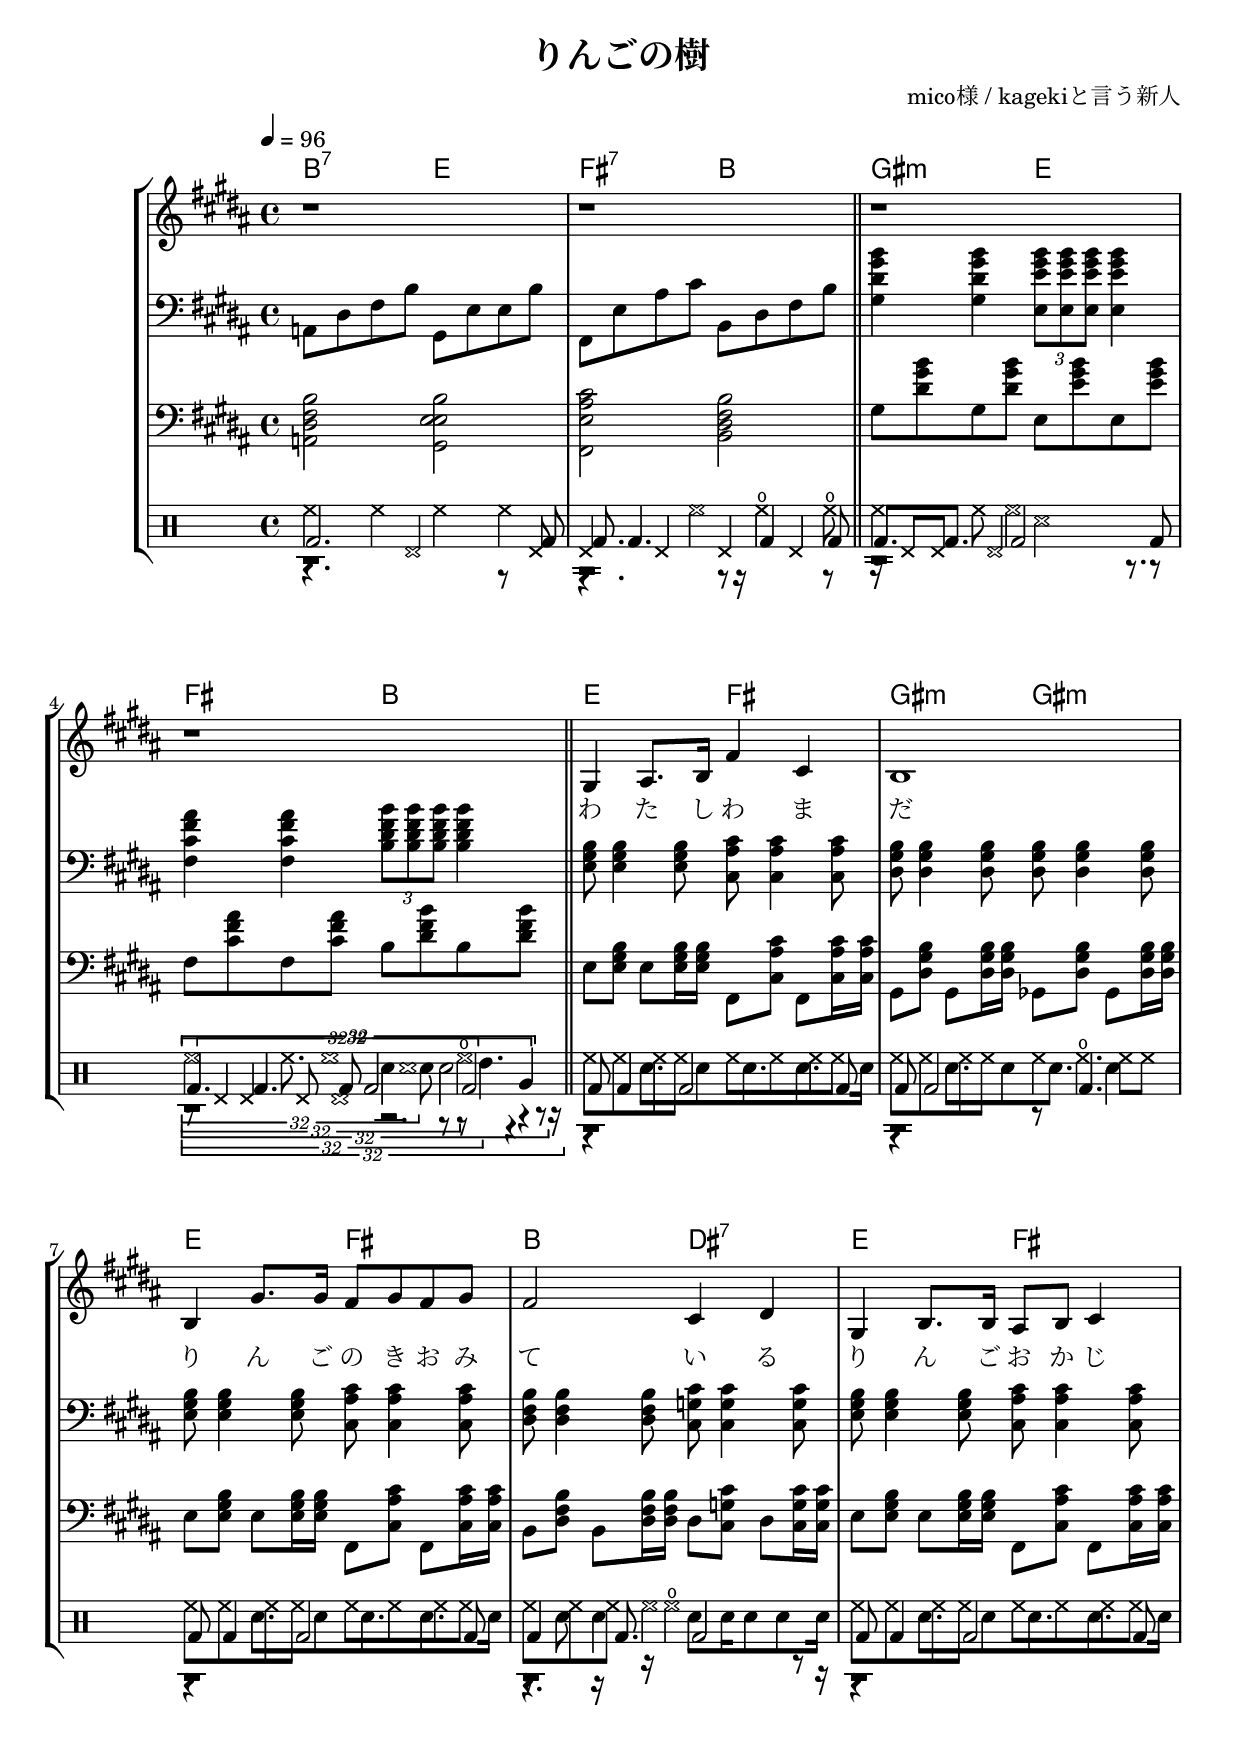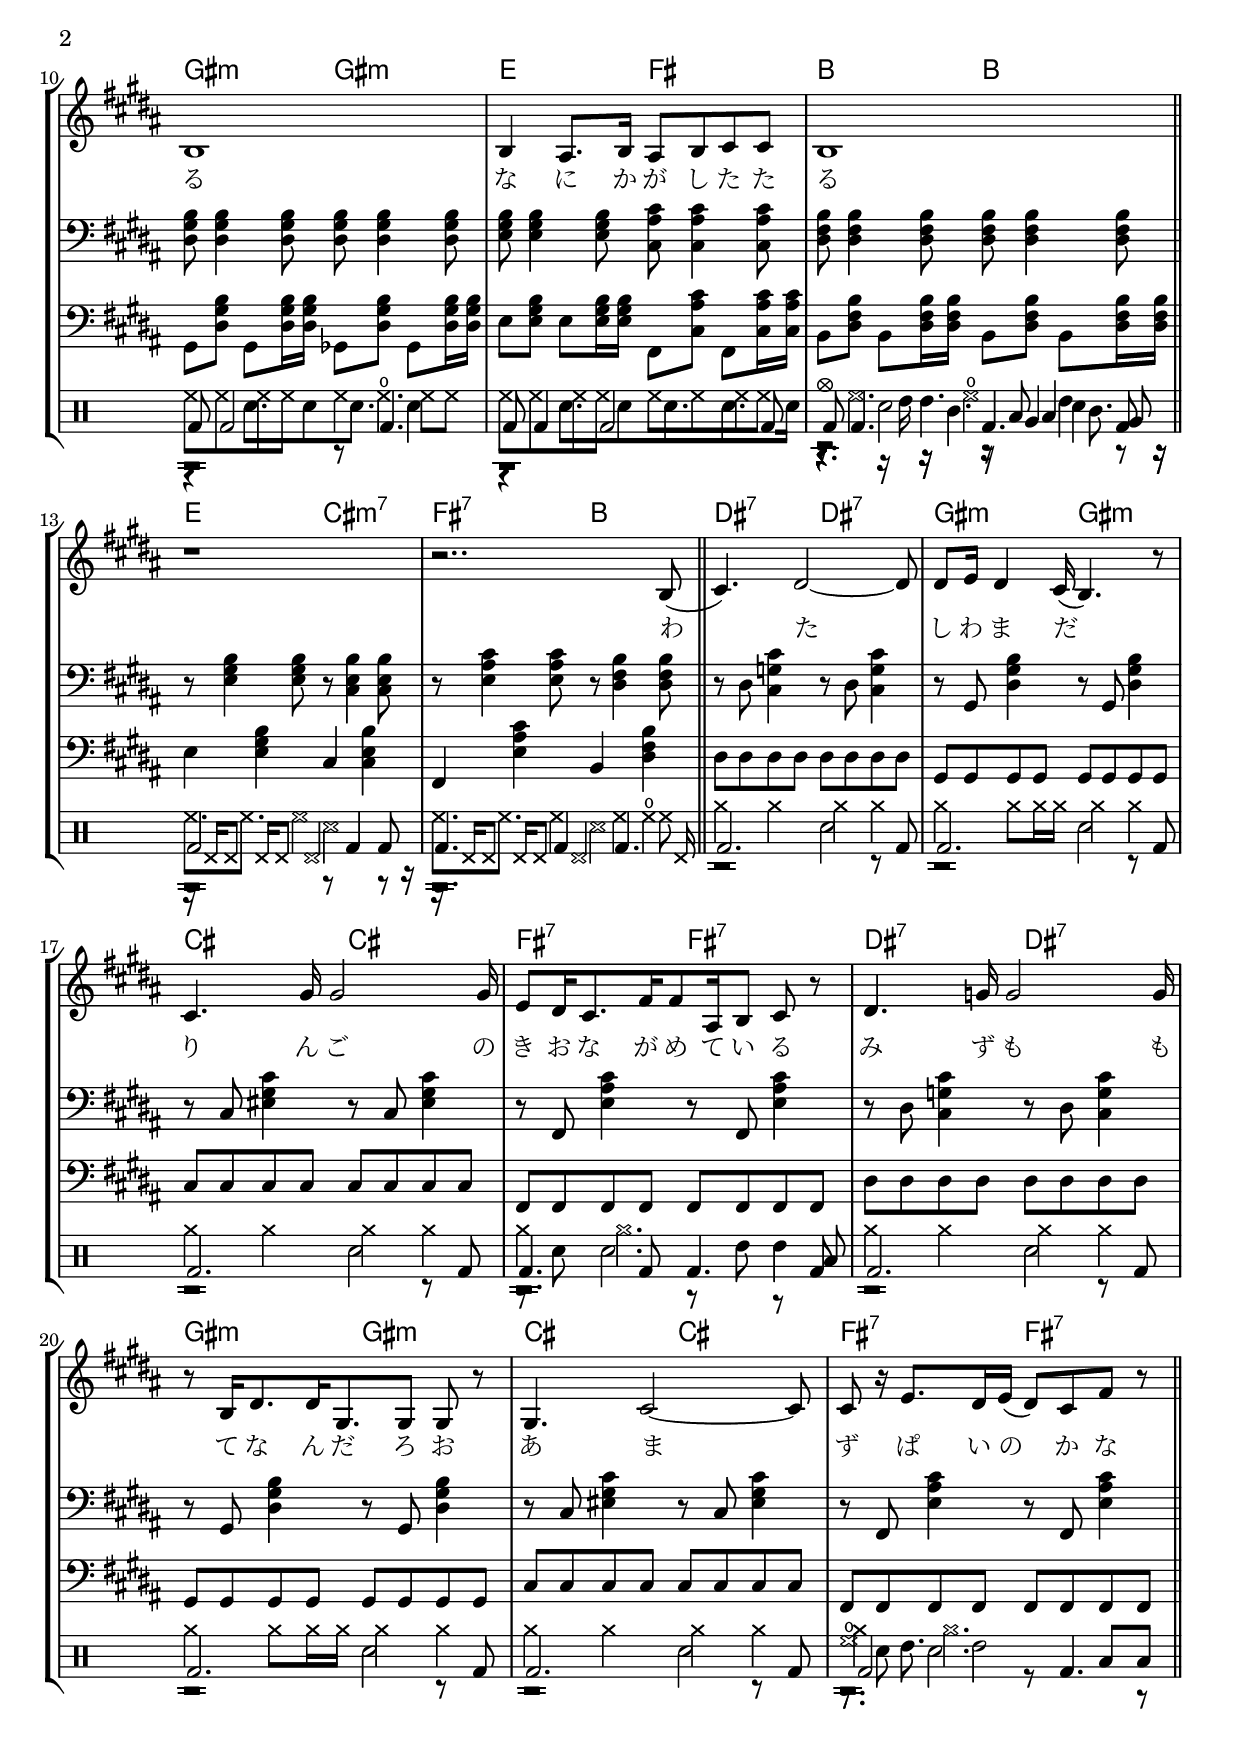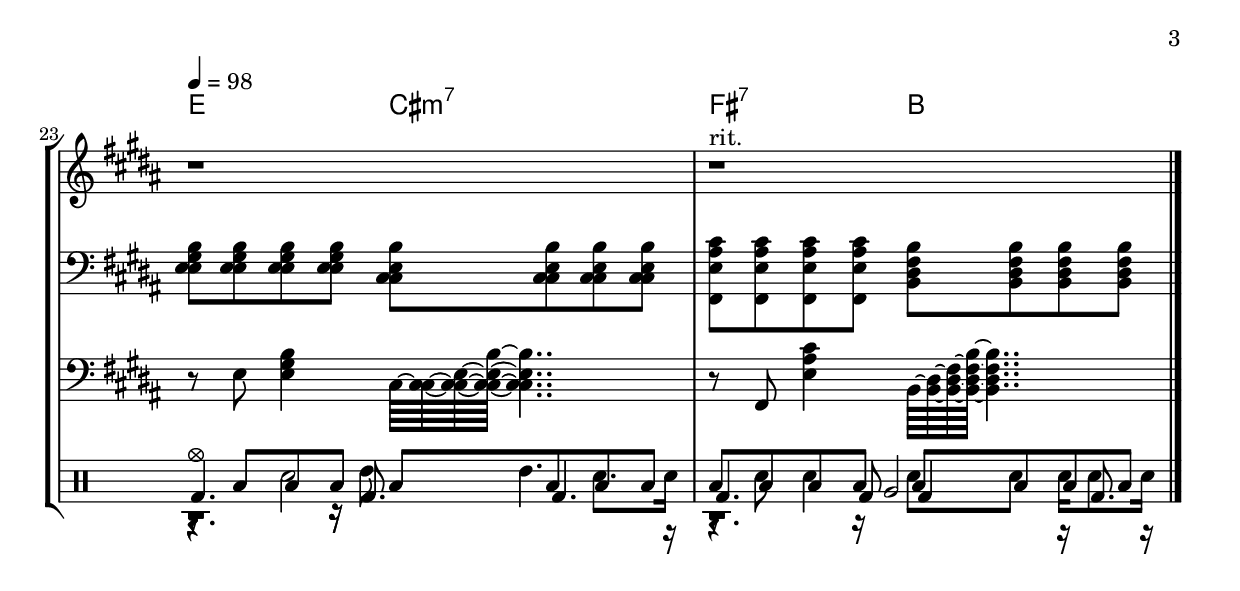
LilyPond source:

\version "2.12.1"

\header {
	title = \markup {りんごの樹}
	composer = \markup \center-column {"mico様 / kagekiと言う新人"}
}

harmony = \chordmode {
	b2:7 e fis:7 b 

	gis:m e fis b 

	e fis gis:m gis:m e fis b dis:7 e fis gis:m gis:m e fis b b 

	e cis:min7 fis:7 b 

	dis:7 dis:7 gis:m gis:m cis cis fis:7 fis:7 dis:7 dis:7 gis:m gis:m cis cis fis:7 fis:7 

	e cis:min7 fis:7 b 
}

melody = {
	\key b \major
	\tempo 4 = 96
	r1 | r1   
	r1 | r1   
	\set Staff.midiInstrument = #"fss0.35"
	 gis4  ais8.  b16  fis'4  cis'4 
	b1 
	b4  gis'8.  gis'16  fis'8  gis'8  fis'8  gis'8 
	fis'2  cis'4  dis'4 
	gis4  b8.  b16  ais8  b8  cis'4 
	b1 
	b4  ais8.  b16  ais8  b8  cis'8  cis'8 
	b1
	r1 | r2.. 
	\set Staff.midiInstrument = #"fss0.35"
	b8 
	(cis'4.)  dis'2~dis'8 
	dis'8  e'16  dis'4  cis'16  (b4.)  r8 
	cis'4.  gis'16  gis'2  gis'16 
	e'8  dis'16  cis'8.  fis'16  fis'8  ais16  b8  cis'8  r8 
	dis'4.  g'16  g'2  g'16 
	r8  b16  dis'8.  dis'16  gis8.  gis8  gis8  r8 
	gis4.  cis'2~cis'8 
	cis'8  r16  e'8.  dis'16  e'16  (dis'8)  cis'8  fis'8  	r8 	\tempo 4 = 98
	r1 | r1^"rit." \bar "|."
}

words = \lyricmode {
	
	
	わ  た  し  わ  ま  だ  り  ん  ご  の  き  お  み  て  い  る  り  ん  ご  お  か  じ  る  な  に  か  が  し  た  た  る  
	
	わ  た  し  わ  ま  だ  り  ん  ご  の  き  お  な  が  め  て  い  る  み  ず  も  も  て  な  ん  だ  ろ  お  あ  ま  ず  ぱ  い  の  か  な  
	
}

tempochange = {
	\tempo 4 = 96
	r1 | r1 \bar "||"
	\tempo 4 = 96
	r1 | r1 \bar "||"
	\tempo 4 = 96
	r1 | r1 | r1 | r1 | r1 | r1 | r1 | r1 \bar "||"
	\tempo 4 = 96
	r1 | r1 \bar "||"
	\tempo 4 = 96
	r1 | r1 | r1 | r1 | r1 | r1 | r1 | r1 \bar "||"
	\tempo 4 = 98
	r1 | \tempo 4 = 73 r2 \tempo 4 = 65 r2 \bar "|."
}

mainacc = {
	\clef bass
	\set Staff.midiInstrument = #"Electric Bass (finger)"
	\key b \major
	\tempo 4 = 96
	a,8 dis8 fis8 b8
	gis,8 e8 e8 b8
	fis,8 e8 ais8 cis'8
	b,8 dis8 fis8 b8
	\bar "||"

	\set Staff.midiInstrument = #"Harmonica"
	<gis dis' gis' b'>4 <gis dis' gis' b'>4
	\tuplet 3/2 { <e e' gis' b'>8 <e e' gis' b'>8 <e e' gis' b'>8 } <e e' gis' b'>4
	<fis cis' fis' ais'>4 <fis cis' fis' ais'>4
	\tuplet 3/2 { <b dis' fis' b'>8 <b dis' fis' b'>8 <b dis' fis' b'>8 } <b dis' fis' b'>4
	\bar "||"

	\set Staff.midiInstrument = #"Violin"
	<e gis b>8 <e gis b>4 <e gis b>8
	<cis ais cis'>8 <cis ais cis'>4 <cis ais cis'>8
	<dis gis b>8 <dis gis b>4 <dis gis b>8
	<dis gis b>8 <dis gis b>4 <dis gis b>8
	<e gis b>8 <e gis b>4 <e gis b>8
	<cis ais cis'>8 <cis ais cis'>4 <cis ais cis'>8
	<dis fis b>8 <dis fis b>4 <dis fis b>8
	<cis g cis'>8 <cis g cis'>4 <cis g cis'>8
	<e gis b>8 <e gis b>4 <e gis b>8
	<cis ais cis'>8 <cis ais cis'>4 <cis ais cis'>8
	<dis gis b>8 <dis gis b>4 <dis gis b>8
	<dis gis b>8 <dis gis b>4 <dis gis b>8
	<e gis b>8 <e gis b>4 <e gis b>8
	<cis ais cis'>8 <cis ais cis'>4 <cis ais cis'>8
	<dis fis b>8 <dis fis b>4 <dis fis b>8
	<dis fis b>8 <dis fis b>4 <dis fis b>8
	\bar "||"

	\set Staff.midiInstrument = #"Trombone"
	r8 <e gis b>4 <e gis b>8
	r8 <cis e b>4 <cis e b>8
	r8 <e ais cis'>4 <e ais cis'>8
	r8 <dis fis b>4 <dis fis b>8
	\bar "||"

	\set Staff.midiInstrument = #"Steel Drums"
	r8 dis <cis g cis'>4
	r8 dis <cis g cis'>4
	r8 gis, <dis gis b>4
	r8 gis, <dis gis b>4
	r8 cis <eis gis cis'>4
	r8 cis <eis gis cis'>4
	r8 fis, <e ais cis'>4
	r8 fis, <e ais cis'>4
	r8 dis <cis g cis'>4
	r8 dis <cis g cis'>4
	r8 gis, <dis gis b>4
	r8 gis, <dis gis b>4
	r8 cis <eis gis cis'>4
	r8 cis <eis gis cis'>4
	r8 fis, <e ais cis'>4
	r8 fis, <e ais cis'>4
	\bar "||"

	\set Staff.midiInstrument = #"Synth Bass 1"
	\tempo 4 = 98
	<e e gis b>8 <e e gis b>8 <e e gis b>8 <e e gis b>8
	<cis cis e b>8 <cis cis e b>8 <cis cis e b>8 <cis cis e b>8
	<fis, e ais cis'>8 <fis, e ais cis'>8 <fis, e ais cis'>8 <fis, e ais cis'>8
	<b, dis fis b>8 <b, dis fis b>8 <b, dis fis b>8 <b, dis fis b>8
	\bar "|."
}

subacc = {
	\clef bass
	\set Staff.midiInstrument = #"Electric Guitar (clean)"
	\key b \major
	\tempo 4 = 96
	<a, dis fis b>2
	<gis, e e b>2
	<fis, e ais cis'>2
	<b, dis fis b>2
	\bar "||"

	\set Staff.midiInstrument = #"Clav"
	gis8 <dis' gis' b'> gis <dis' gis' b'>
	e8 <e' gis' b'> e <e' gis' b'>
	fis8 <cis' fis' ais'> fis <cis' fis' ais'>
	b8 <dis' fis' b'> b <dis' fis' b'>
	\bar "||"

	\set Staff.midiInstrument = #"Contrabass"
	e8 <e gis b> e <e gis b>16 <e gis b>
	fis,8 <cis ais cis'> fis, <cis ais cis'>16 <cis ais cis'>
	gis,8 <dis gis b> gis, <dis gis b>16 <dis gis b>
	ges,8 <dis gis b> ges, <dis gis b>16 <dis gis b>
	e8 <e gis b> e <e gis b>16 <e gis b>
	fis,8 <cis ais cis'> fis, <cis ais cis'>16 <cis ais cis'>
	b,8 <dis fis b> b, <dis fis b>16 <dis fis b>
	dis8 <cis g cis'> dis <cis g cis'>16 <cis g cis'>
	e8 <e gis b> e <e gis b>16 <e gis b>
	fis,8 <cis ais cis'> fis, <cis ais cis'>16 <cis ais cis'>
	gis,8 <dis gis b> gis, <dis gis b>16 <dis gis b>
	ges,8 <dis gis b> ges, <dis gis b>16 <dis gis b>
	e8 <e gis b> e <e gis b>16 <e gis b>
	fis,8 <cis ais cis'> fis, <cis ais cis'>16 <cis ais cis'>
	b,8 <dis fis b> b, <dis fis b>16 <dis fis b>
	b,8 <dis fis b> b, <dis fis b>16 <dis fis b>
	\bar "||"

	\set Staff.midiInstrument = #"Soprano Sax"
	e4 <e gis b>4
	cis4 <cis e b>4
	fis,4 <e ais cis'>4
	b,4 <dis fis b>4
	\bar "||"

	\set Staff.midiInstrument = #"Flute"
	dis8 dis8 dis8 dis8
	dis8 dis8 dis8 dis8
	gis,8 gis,8 gis,8 gis,8
	gis,8 gis,8 gis,8 gis,8
	cis8 cis8 cis8 cis8
	cis8 cis8 cis8 cis8
	fis,8 fis,8 fis,8 fis,8
	fis,8 fis,8 fis,8 fis,8
	dis8 dis8 dis8 dis8
	dis8 dis8 dis8 dis8
	gis,8 gis,8 gis,8 gis,8
	gis,8 gis,8 gis,8 gis,8
	cis8 cis8 cis8 cis8
	cis8 cis8 cis8 cis8
	fis,8 fis,8 fis,8 fis,8
	fis,8 fis,8 fis,8 fis,8
	\bar "||"

	\set Staff.midiInstrument = #"Bright Acoustic"
	\tempo 4 = 98
	r8 e8 <e gis b>4
	cis64~ <cis~ cis~> <cis~ cis~ e~> <cis cis e b>~ <cis cis e b>4..
	r8 fis,8 <e ais cis'>4
	b,64~ <b,~ dis~> <b,~ dis~ fis~> <b, dis fis b>~ <b, dis fis b>4..
	\bar "|."
}

percA = {
	\drummode {
	r1  |r2 r8 hho4 hho8  \bar "||"
	hh4 hh8 hh2 r8  |\times 16/32{ hh2 hh8. hh1 r4 r16 } \bar "||"
	hh8 hh8 hh8 hh8 hh8 hh8 hh8 hh8  |hh8 hh8 hh8 hh8 hh4 hh8 hh8  |hh8 hh8 hh8 hh8 hh8 hh8 hh8 hh8  |hh8 hh8 hh8 hh2 r8  |hh8 hh8 hh8 hh8 hh8 hh8 hh8 hh8  |hh8 hh8 hh8 hh8 hh4 hh8 hh8  |hh8 hh8 hh8 hh8 hh8 hh8 hh8 hh8  |r8 hh2. r8  \bar "||"
	r1  |r2. hho4  \bar "||"
	cymr4 cymr4 cymr4 cymr4  |cymr4 cymr8 cymr16 cymr16 cymr4 cymr4  |cymr4 cymr4 cymr4 cymr4  |cymr4 cymr2.  |cymr4 cymr4 cymr4 cymr4  |cymr4 cymr8 cymr16 cymr16 cymr4 cymr4  |cymr4 cymr4 cymr4 cymr4  |cymr4 cymr2.  \bar "||"
	r4 sn2 sn8. sn16  |r8 sn8 sn4 sn8 sn8 sn16 sn8 sn16  \bar "|."
	}
}

percB = {
	\drummode {
	r4. hhp2 hhp8  |hhp4 hhp4 hhp4 hhp4  \bar "||"
	r16 hhp8 hhp8 hhp2 r8.  |\times 16/32{ r8 hhp4 hhp4 hhp8 hhp1 r4 } \bar "||"
	r4 sn8. sn8 sn8. sn8. sn16  |r4 sn8. sn8 sn8. sn4  |r4 sn8. sn8 sn8. sn8. sn16  |r8 sn8 sn4 sn8 sn16 sn8 sn8 sn16  |r4 sn8. sn8 sn8. sn8. sn16  |r4 sn8. sn8 sn8. sn4  |r4 sn8. sn8 sn8. sn8. sn16  |r4 sn2 sn4  \bar "||"
	r16 hhp16 hhp8 hhp16 hhp8 hhp2 r16  |r16 hhp16 hhp8 hhp16 hhp8 hhp2 hhp16  \bar "||"
	r2 sn2  |r2 sn2  |r2 sn2  |r8 sn8 sn2.  |r2 sn2  |r2 sn2  |r2 sn2  |r8 sn8 sn2.  \bar "||"
	r4. r16 tommh8 tommh4. r16  |r1  \bar "|."
	}
}

percC = {
	\drummode {
	hh4 hh4 hh4 hh4  |r4. hh2 r8  \bar "||"
	r1  |\times 16/32{ r1 r2 hho2 } \bar "||"
	bd8 bd4 bd2 bd8  |bd8 bd2 bd4.  |bd8 bd4 bd2 bd8  |bd4 r16 bd8. bd2  |bd8 bd4 bd2 bd8  |bd8 bd2 bd4.  |bd8 bd4 bd2 bd8  |bd8 bd4. bd4. bd8  \bar "||"
	hh8. hh8. hh2 r8  |hh8. hh8. hh4 hh4 hh8  \bar "||"
	bd2. r8 bd8  |bd2. r8 bd8  |bd2. r8 bd8  |bd4. bd8 bd4. bd8  |bd2. r8 bd8  |bd2. r8 bd8  |bd2. r8 bd8  |bd2 r8 bd4.  \bar "||"
	r8 toml8 toml8 toml8 toml8 toml8 toml8 toml8  |toml8 toml8 toml8 toml8 toml8 toml8 toml8 toml8  \bar "|."
	}
}

percD = {
	\drummode {
	bd2. r8 bd8  |bd8. bd4. r16 bd4 bd8  \bar "||"
	bd8. bd8. bd2 bd8  |\times 16/32{ bd4. bd4. bd8 bd2 r8 bd2 } \bar "||"
	r1  |r2 r8 hho4.  |r1  |r4. r16 hho2 r16  |r1  |r2 r8 hho4.  |r1  |r4. r16 hho2 r16  \bar "||"
	r2 ss2  |r2 ss2  \bar "||"
	r1 |r1 |r1 |r2 r8 tommh8 tommh4  |r1 |r1 |r1 |r8. tommh8. tommh2 r8  \bar "||"
	r1  |r4. r16 tomfh2 r16  \bar "|."
	}
}

percE = {
	\drummode {
	r1 | r1 \bar "||"
	r2 ss2  |\times 16/32{ r1 ss1 } \bar "||"
	r1 |r1 |r1 |r1 |r1 |r1 |r1 |cymc1  \bar "||"
	bd2 r8 bd4 bd8  |bd4. bd4 bd4.  \bar "||"
	r1 |r1 |r1 |r2. r8 toml8  |r1 |r1 |r1 |r2. toml8 toml8  \bar "||"
	bd4. r16 bd8. bd4.  |bd4. bd8 bd4 r16 bd8.  \bar "|."
	}
}

percF = {
	\drummode {
	r1 | r1 \bar "||"
	r1 |\times 16/32{ r1 sn4 sn8 sn2 r8 } \bar "||"
	r1 |r1 |r1 |r1 |r1 |r1 |r1 |r4 r16 tommh16 tommh4. tommh4  \bar "||"
	r1 | r1 \bar "||"
	r1 |r1 |r1 |r1 |r1 |r1 |r1 |hho1  \bar "||"
	cymc1  |r1 \bar "|."
	}
}

percG = {
	\drummode {
	r1 | r1 \bar "||"
	r1 |r1 \bar "||"
	r1 |r1 |r1 |r1 |r1 |r1 |r1 |r4. r16 tomml4. tomml8.  \bar "||"
	r1 | r1 \bar "||"
	r1 | r1 | r1 | r1 | r1 | r1 | r1 | r1 \bar "||"
	r1 | r1 \bar "|."
	}
}

percH = {
	\drummode {
	r1 | r1 \bar "||"
	r1 |\times 16/32{ r1 r2 r8 tommh4. } \bar "||"
	r1 |r1 |r1 |r1 |r1 |r1 |r1 |r2 r16 toml8 toml4 r16  \bar "||"
	r1 | r1 \bar "||"
	r1 | r1 | r1 | r1 | r1 | r1 | r1 | r1 \bar "||"
	r1 | r1 \bar "|."
	}
}

percI = {
	\drummode {
	r1 | r1 \bar "||"
	r1 |\times 16/32{ r1 r2. tomfh4 } \bar "||"
	r1 |r1 |r1 |r1 |r1 |r1 |r1 |r2 r8 tomfh4 tomfh8  \bar "||"
	r1 | r1 \bar "||"
	r1 | r1 | r1 | r1 | r1 | r1 | r1 | r1 \bar "||"
	r1 | r1 \bar "|."
	}
}

\score {
	<<
		\new StaffGroup <<
			\new ChordNames {\harmony}
			\new Voice = "melody" {\melody}
			\new Lyrics \lyricsto "melody" \words
			\new Staff = "mainacc" {\mainacc}
			\new Staff = "subacc" {\subacc}
			\new DrumStaff <<
				\new DrumVoice {\percA}
				\new DrumVoice {\percB}
				\new DrumVoice {\percC}
				\new DrumVoice {\percD}
				\new DrumVoice {\percE}
				\new DrumVoice {\percF}
				\new DrumVoice {\percG}
				\new DrumVoice {\percH}
				\new DrumVoice {\percI}
			>>
		>>
	>>
	\layout { }
}
